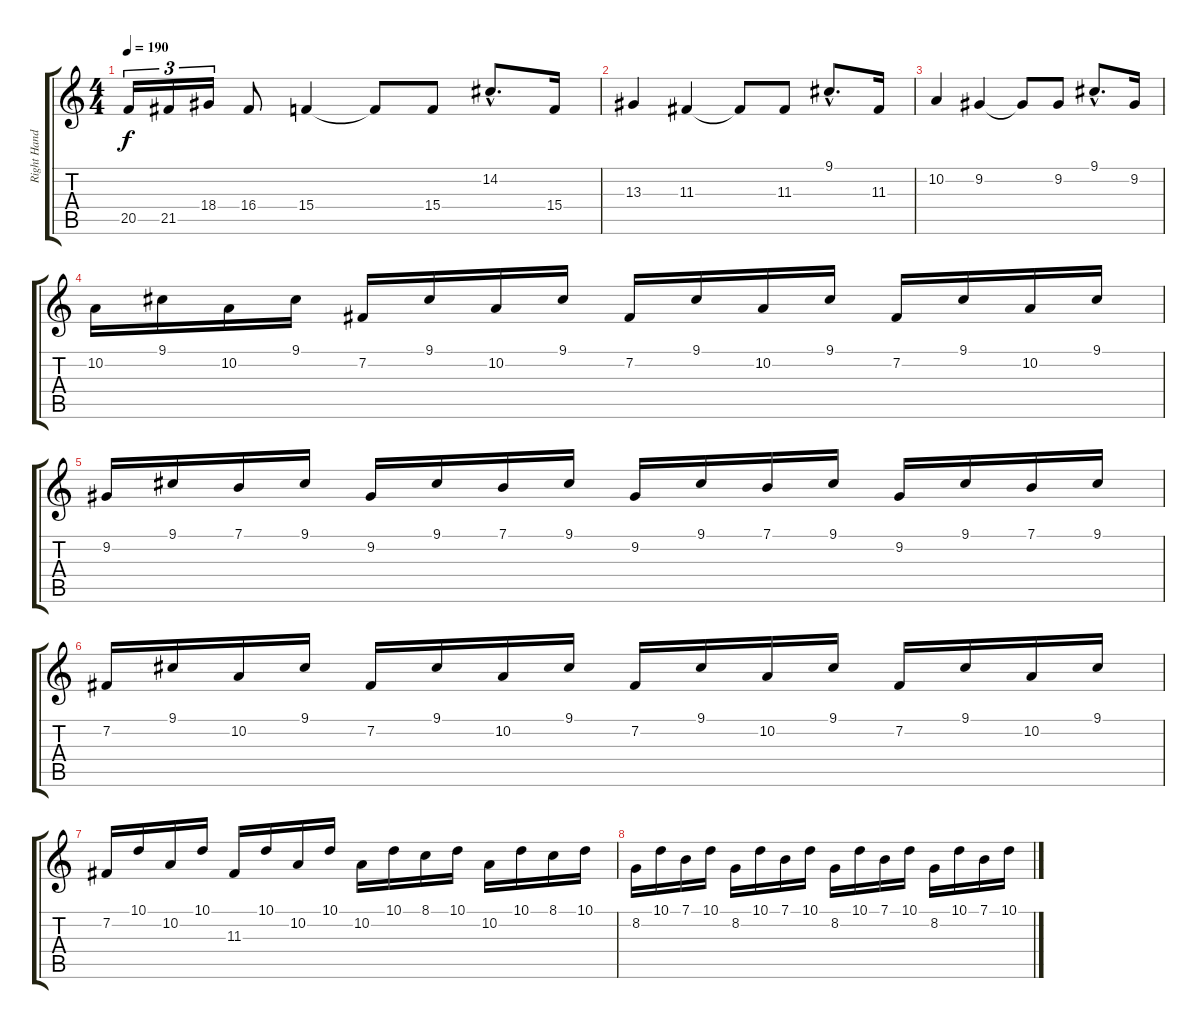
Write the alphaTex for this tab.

\track ("Right Hand" "Right Hand") {instrument acousticgrandpiano}
\staff {score tabs}
\tuning (E4 B3 G3 D3 A2 E2) {hide}
\ts (4 4)
\tempo 190
\clef g2
\ks c
20.5.16{tu (3 2) dy f} 21.5.16{tu (3 2)} 18.4.16{tu (3 2)} 16.4.8 15.4.4 15.4{t}.8 15.4.8 14.2{hac}.8{d} 15.4.16 |
13.3.4 11.3.4 11.3{t}.8 11.3.8 9.1{hac}.8{d} 11.3.16 |
10.2.4 9.2.4 9.2{t}.8 9.2.8 9.1{hac}.8{d} 9.2.16 |
10.2.16 9.1.16 10.2.16 9.1.16 7.2.16 9.1.16 10.2.16 9.1.16 7.2.16 9.1.16 10.2.16 9.1.16 7.2.16 9.1.16 10.2.16 9.1.16 |
9.2.16 9.1.16 7.1.16 9.1.16 9.2.16 9.1.16 7.1.16 9.1.16 9.2.16 9.1.16 7.1.16 9.1.16 9.2.16 9.1.16 7.1.16 9.1.16 |
7.2.16 9.1.16 10.2.16 9.1.16 7.2.16 9.1.16 10.2.16 9.1.16 7.2.16 9.1.16 10.2.16 9.1.16 7.2.16 9.1.16 10.2.16 9.1.16 |
7.2.16 10.1.16 10.2.16 10.1.16 11.3.16 10.1.16 10.2.16 10.1.16 10.2.16 10.1.16 8.1.16 10.1.16 10.2.16 10.1.16 8.1.16 10.1.16 |
8.2.16 10.1.16 7.1.16 10.1.16 8.2.16 10.1.16 7.1.16 10.1.16 8.2.16 10.1.16 7.1.16 10.1.16 8.2.16 10.1.16 7.1.16 10.1.16
